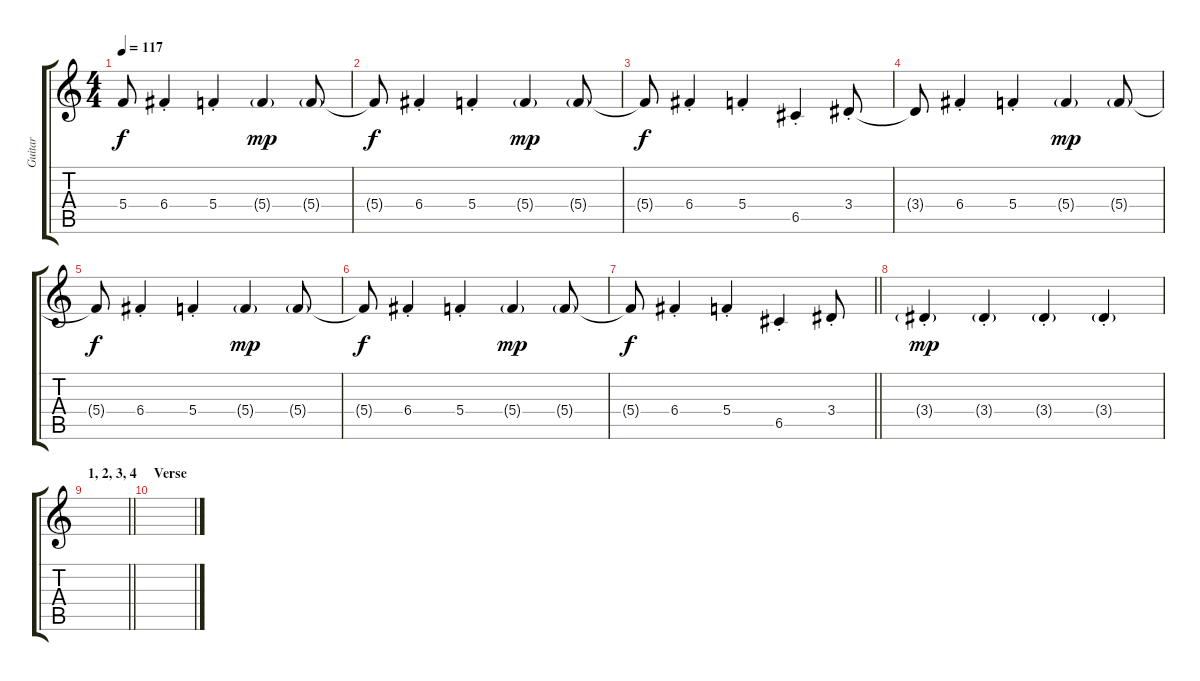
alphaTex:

\track ("Guitar" "Guitar") {instrument distortionguitar}
\staff {score tabs}
\tuning (D4 A3 F3 C3 G2 C2) {hide}
\ts (4 4)
\tempo 117
\clef g2
\ks c
5.4{t}.8{dy f} 6.4{st}.4 5.4{st}.4 5.4{g}.4{dy mp} 5.4{g}.8 |
5.4{t}.8{dy f} 6.4{st}.4 5.4{st}.4 5.4{g}.4{dy mp} 5.4{g}.8 |
5.4{t}.8{dy f} 6.4{st}.4 5.4{st}.4 6.5{st}.4 3.4{st}.8 |
3.4{t}.8 6.4{st}.4 5.4{st}.4 5.4{g}.4{dy mp} 5.4{g}.8 |
5.4{t}.8{dy f} 6.4{st}.4 5.4{st}.4 5.4{g}.4{dy mp} 5.4{g}.8 |
5.4{t}.8{dy f} 6.4{st}.4 5.4{st}.4 5.4{g}.4{dy mp} 5.4{g}.8 |
\barLineRight lightlight
5.4{t}.8{dy f} 6.4{st}.4 5.4{st}.4 6.5{st}.4 3.4{st}.8 |
3.4{g st}.4{dy mp} 3.4{g st}.4 3.4{g st}.4 3.4{g st}.4 |
\section ("" "1, 2, 3, 4")
\barLineRight lightlight
|
\section ("" "Verse")
